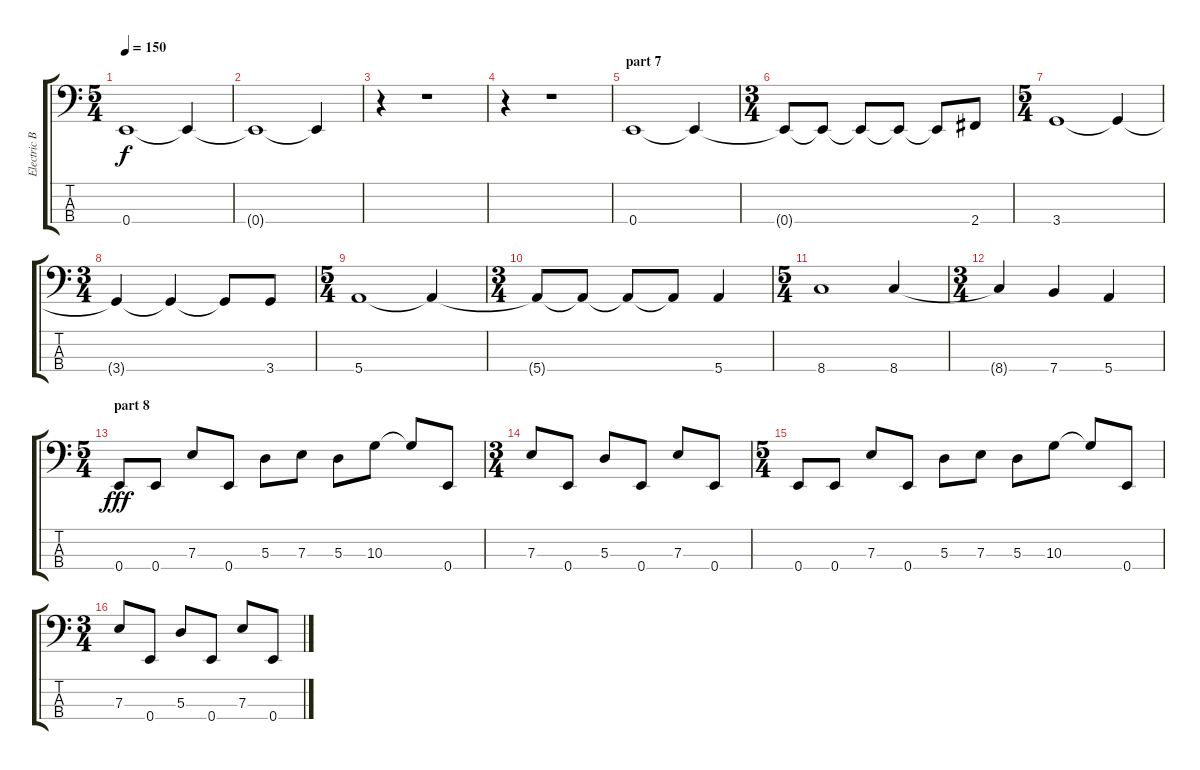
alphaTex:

\track ("Electric Bass" "Electric B") {instrument electricbassfinger}
\staff {score tabs}
\tuning (G2 D2 A1 E1) {hide}
\ts (5 4)
\tempo 150
\clef f4
\ks c
0.4.1{dy f} 0.4{t}.4 |
0.4{t}.1 0.4{t}.4 |
r.4 r.1 |
r.4 r.1 |
\section ("" "part 7")
0.4.1 0.4{t}.4 |
\ts (3 4)
0.4{t}.8 0.4{t}.8 0.4{t}.8 0.4{t}.8 0.4{t}.8 2.4.8 |
\ts (5 4)
3.4.1 3.4{t}.4 |
\ts (3 4)
3.4{t}.4 3.4{t}.4 3.4{t}.8 3.4.8 |
\ts (5 4)
5.4.1 5.4{t}.4 |
\ts (3 4)
5.4{t}.8 5.4{t}.8 5.4{t}.8 5.4{t}.8 5.4.4 |
\ts (5 4)
8.4.1 8.4.4 |
\ts (3 4)
8.4{t}.4 7.4.4 5.4.4 |
\ts (5 4)
\section ("" "part 8")
0.4.8{dy fff} 0.4.8 7.3.8 0.4.8 5.3.8 7.3.8 5.3.8 10.3.8 10.3{t}.8 0.4.8 |
\ts (3 4)
7.3.8 0.4.8 5.3.8 0.4.8 7.3.8 0.4.8 |
\ts (5 4)
0.4.8 0.4.8 7.3.8 0.4.8 5.3.8 7.3.8 5.3.8 10.3.8 10.3{t}.8 0.4.8 |
\ts (3 4)
7.3.8 0.4.8 5.3.8 0.4.8 7.3.8 0.4.8
